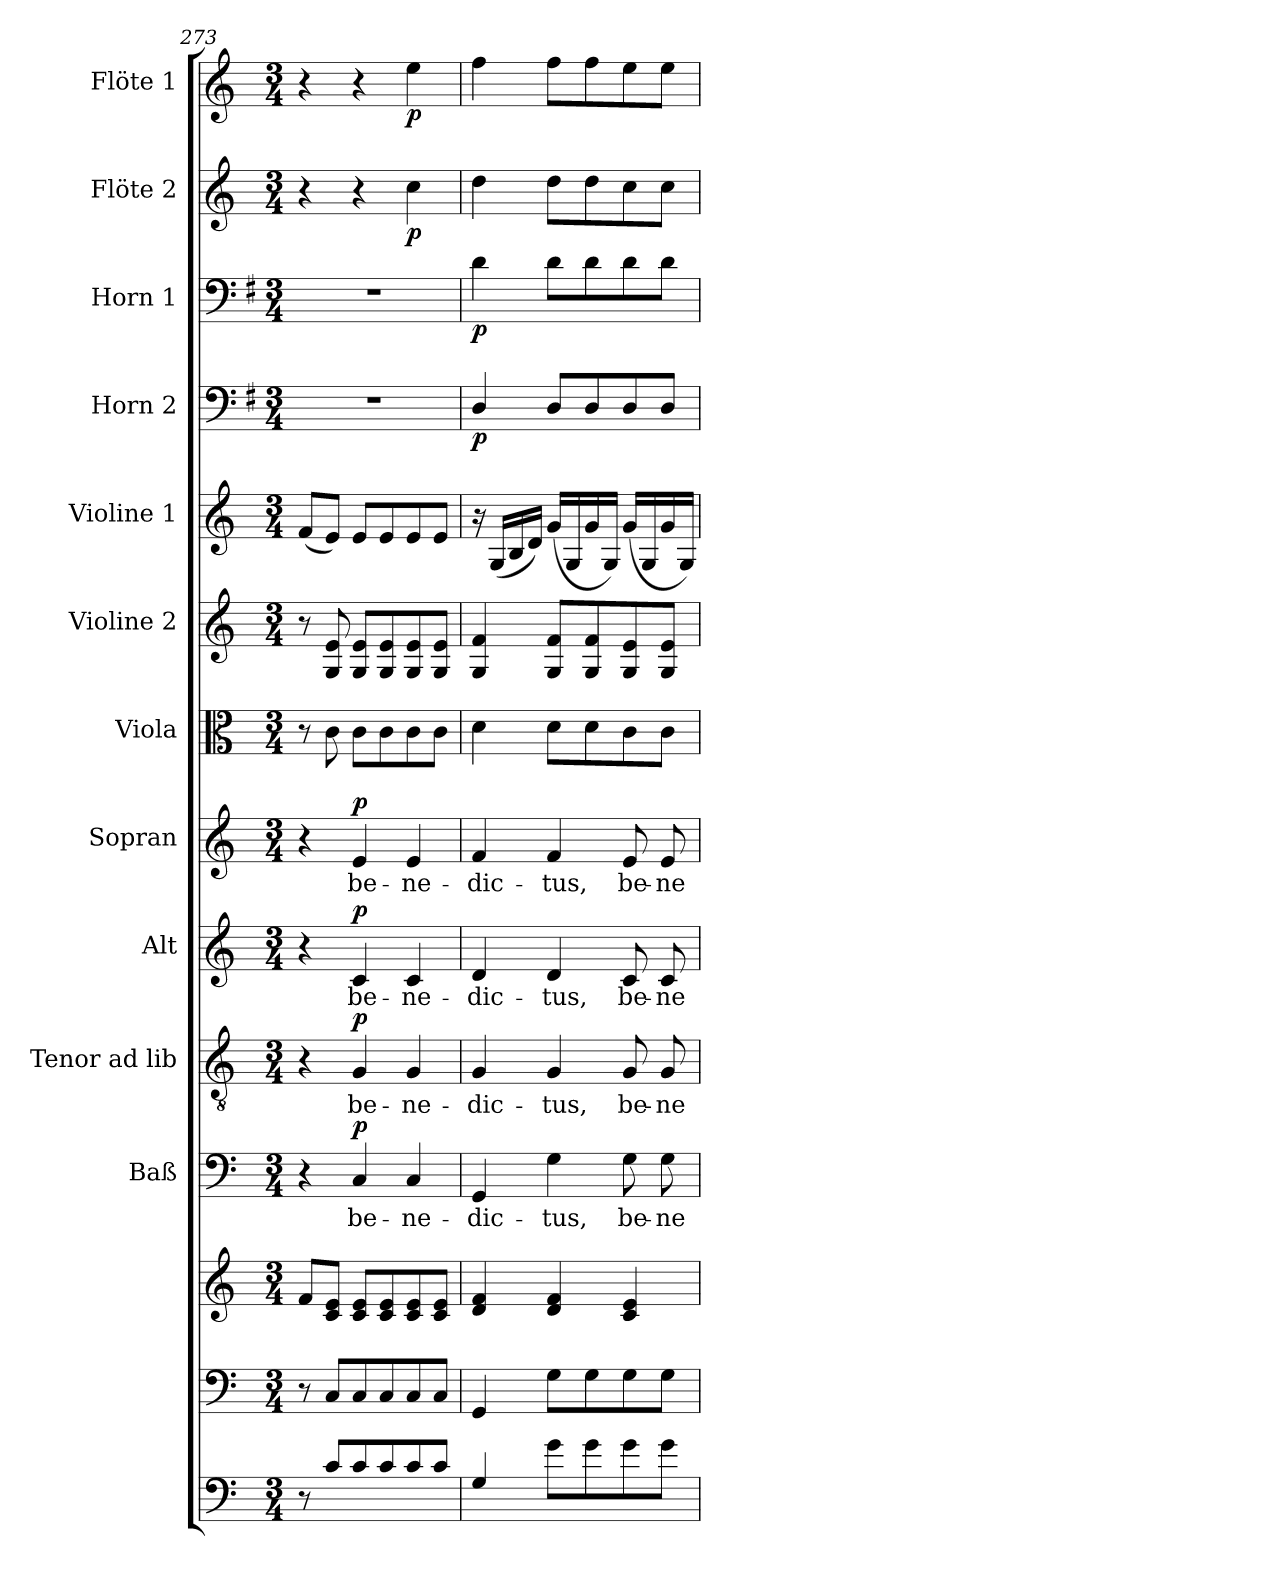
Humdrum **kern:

**kern	**kern	**kern	**kern	**text	**dynam	**kern	**text	**dynam	**kern	**text	**dynam	**kern	**text	**dynam	**kern	**kern	**kern	**kern	**dynam	**kern	**dynam	**kern	**dynam	**kern	**dynam
*part13	*part12	*part12	*part11	*part11	*part11	*part10	*part10	*part10	*part9	*part9	*part9	*part8	*part8	*part8	*part7	*part6	*part5	*part4	*part4	*part3	*part3	*part2	*part2	*part1	*part1
*staff14	*staff13	*staff12	*staff11	*staff11	*staff11	*staff10	*staff10	*staff10	*staff9	*staff9	*staff9	*staff8	*staff8	*staff8	*staff7	*staff6	*staff5	*staff4	*staff4	*staff3	*staff3	*staff2	*staff2	*staff1	*staff1
*	*	*	*I"Baß	*	*	*I"Tenor ad lib	*	*	*I"Alt	*	*	*I"Sopran	*	*	*I"Viola	*I"Violine 2	*I"Violine 1	*I"Horn 2	*	*I"Horn 1	*	*I"Flöte 2	*	*I"Flöte 1	*
*	*	*	*I'Baß	*	*	*I'Ten	*	*	*I'Alt	*	*	*I'Sop	*	*	*I'Vla.	*I'Vln. 2	*I'Vln. 1	*I'Hrn. 2	*	*I'Hrn. 1	*	*I'Fl. 2	*	*I'Fl. 1	*
*clefF4	*clefF4	*clefG2	*clefF4	*	*	*clefGv2	*	*	*clefG2	*	*	*clefG2	*	*	*clefC3	*clefG2	*clefG2	*clefF4	*	*clefF4	*	*clefG2	*	*clefG2	*
*ITrd7c12	*	*	*	*	*	*	*	*	*	*	*	*	*	*	*	*	*	*ITrd4c7	*	*ITrd4c7	*	*	*	*	*
*k[]	*k[]	*k[]	*k[]	*	*	*k[]	*	*	*k[]	*	*	*k[]	*	*	*k[]	*k[]	*k[]	*k[]	*	*k[]	*	*k[]	*	*k[]	*
*C:	*C:	*C:	*C:	*	*	*C:	*	*	*C:	*	*	*C:	*	*	*C:	*C:	*C:	*C:	*	*C:	*	*C:	*	*C:	*
*M3/4	*M3/4	*M3/4	*M3/4	*	*	*M3/4	*	*	*M3/4	*	*	*M3/4	*	*	*M3/4	*M3/4	*M3/4	*M3/4	*	*M3/4	*	*M3/4	*	*M3/4	*
=273	=273	=273	=273	=273	=273	=273	=273	=273	=273	=273	=273	=273	=273	=273	=273	=273	=273	=273	=273	=273	=273	=273	=273	=273	=273
8r	8r	8f/L	4r	.	.	4r	.	.	4r	.	.	4r	.	.	8r	8r	(<8f/L	2.r	.	2.r	.	4r	.	4r	.
8C/L	8C/L	8c/ 8e/J	.	.	.	.	.	.	.	.	.	.	.	.	8c\	8G/ 8e/	8e/J)	.	.	.	.	.	.	.	.
!	!	!	!	!LO:LY:b	!LO:DY:a	!	!LO:LY:b	!LO:DY:a	!	!LO:LY:b	!LO:DY:a	!	!LO:LY:b	!LO:DY:a	!	!	!	!	!	!	!	!	!	!	!
8C/	8C/	8c/ 8e/L	4C/	be-	p	4G/	be-	p	4c/	be-	p	4e/	be-	p	8c\L	8G/ 8e/L	8e/L	.	.	.	.	4r	.	4r	.
8C/	8C/	8c/ 8e/	.	.	.	.	.	.	.	.	.	.	.	.	8c\	8G/ 8e/	8e/	.	.	.	.	.	.	.	.
!	!	!	!	!LO:LY:b	!	!	!LO:LY:b	!	!	!LO:LY:b	!	!	!LO:LY:b	!	!	!	!	!	!	!	!	!	!LO:DY:b	!	!LO:DY:b
8C/	8C/	8c/ 8e/	4C/	-ne-	.	4G/	-ne-	.	4c/	-ne-	.	4e/	-ne-	.	8c\	8G/ 8e/	8e/	.	.	.	.	4cc\	p	4ee\	p
8C/J	8C/J	8c/ 8e/J	.	.	.	.	.	.	.	.	.	.	.	.	8c\J	8G/ 8e/J	8e/J	.	.	.	.	.	.	.	.
!!LO:PB:g=z
=274	=274	=274	=274	=274	=274	=274	=274	=274	=274	=274	=274	=274	=274	=274	=274	=274	=274	=274	=274	=274	=274	=274	=274	=274	=274
!	!	!	!	!LO:LY:b	!	!	!LO:LY:b	!	!	!LO:LY:b	!	!	!LO:LY:b	!	!	!	!	!	!LO:DY:b	!	!LO:DY:b	!	!	!	!
4GG/	4GG/	4d/ 4f/	4GG/	-dic-	.	4G/	-dic-	.	4d/	-dic-	.	4f/	-dic-	.	4d\	4G/ 4f/	16r	4GG/	p	4G\	p	4dd\	.	4ff\	.
.	.	.	.	.	.	.	.	.	.	.	.	.	.	.	.	.	(<16G/LL	.	.	.	.	.	.	.	.
.	.	.	.	.	.	.	.	.	.	.	.	.	.	.	.	.	16B/	.	.	.	.	.	.	.	.
.	.	.	.	.	.	.	.	.	.	.	.	.	.	.	.	.	16d/JJ)	.	.	.	.	.	.	.	.
!	!	!	!	!LO:LY:b	!	!	!LO:LY:b	!	!	!LO:LY:b	!	!	!LO:LY:b	!	!	!	!	!	!	!	!	!	!	!	!
8G\L	8G\L	4d/ 4f/	4G\	-tus,	.	4G/	-tus,	.	4d/	-tus,	.	4f/	-tus,	.	8d\L	8G/ 8f/L	(<16g/LL	8GG/L	.	8G\L	.	8dd\L	.	8ff\L	.
.	.	.	.	.	.	.	.	.	.	.	.	.	.	.	.	.	16G/	.	.	.	.	.	.	.	.
8G\	8G\	.	.	.	.	.	.	.	.	.	.	.	.	.	8d\	8G/ 8f/	16g/	8GG/	.	8G\	.	8dd\	.	8ff\	.
.	.	.	.	.	.	.	.	.	.	.	.	.	.	.	.	.	16G/JJ)	.	.	.	.	.	.	.	.
!	!	!	!	!LO:LY:b	!	!	!LO:LY:b	!	!	!LO:LY:b	!	!	!LO:LY:b	!	!	!	!	!	!	!	!	!	!	!	!
8G\	8G\	4c/ 4e/	8G\	be-	.	8G/	be-	.	8c/	be-	.	8e/	be-	.	8c\	8G/ 8e/	(<16g/LL	8GG/	.	8G\	.	8cc\	.	8ee\	.
.	.	.	.	.	.	.	.	.	.	.	.	.	.	.	.	.	16G/	.	.	.	.	.	.	.	.
!	!	!	!	!LO:LY:b	!	!	!LO:LY:b	!	!	!LO:LY:b	!	!	!LO:LY:b	!	!	!	!	!	!	!	!	!	!	!	!
8G\J	8G\J	.	8G\	-ne-	.	8G/	-ne-	.	8c/	-ne-	.	8e/	-ne-	.	8c\J	8G/ 8e/J	16g/	8GG/J	.	8G\J	.	8cc\J	.	8ee\J	.
.	.	.	.	.	.	.	.	.	.	.	.	.	.	.	.	.	16G/JJ)	.	.	.	.	.	.	.	.
=	=	=	=	=	=	=	=	=	=	=	=	=	=	=	=	=	=	=	=	=	=	=	=	=	=
*-	*-	*-	*-	*-	*-	*-	*-	*-	*-	*-	*-	*-	*-	*-	*-	*-	*-	*-	*-	*-	*-	*-	*-	*-	*-
